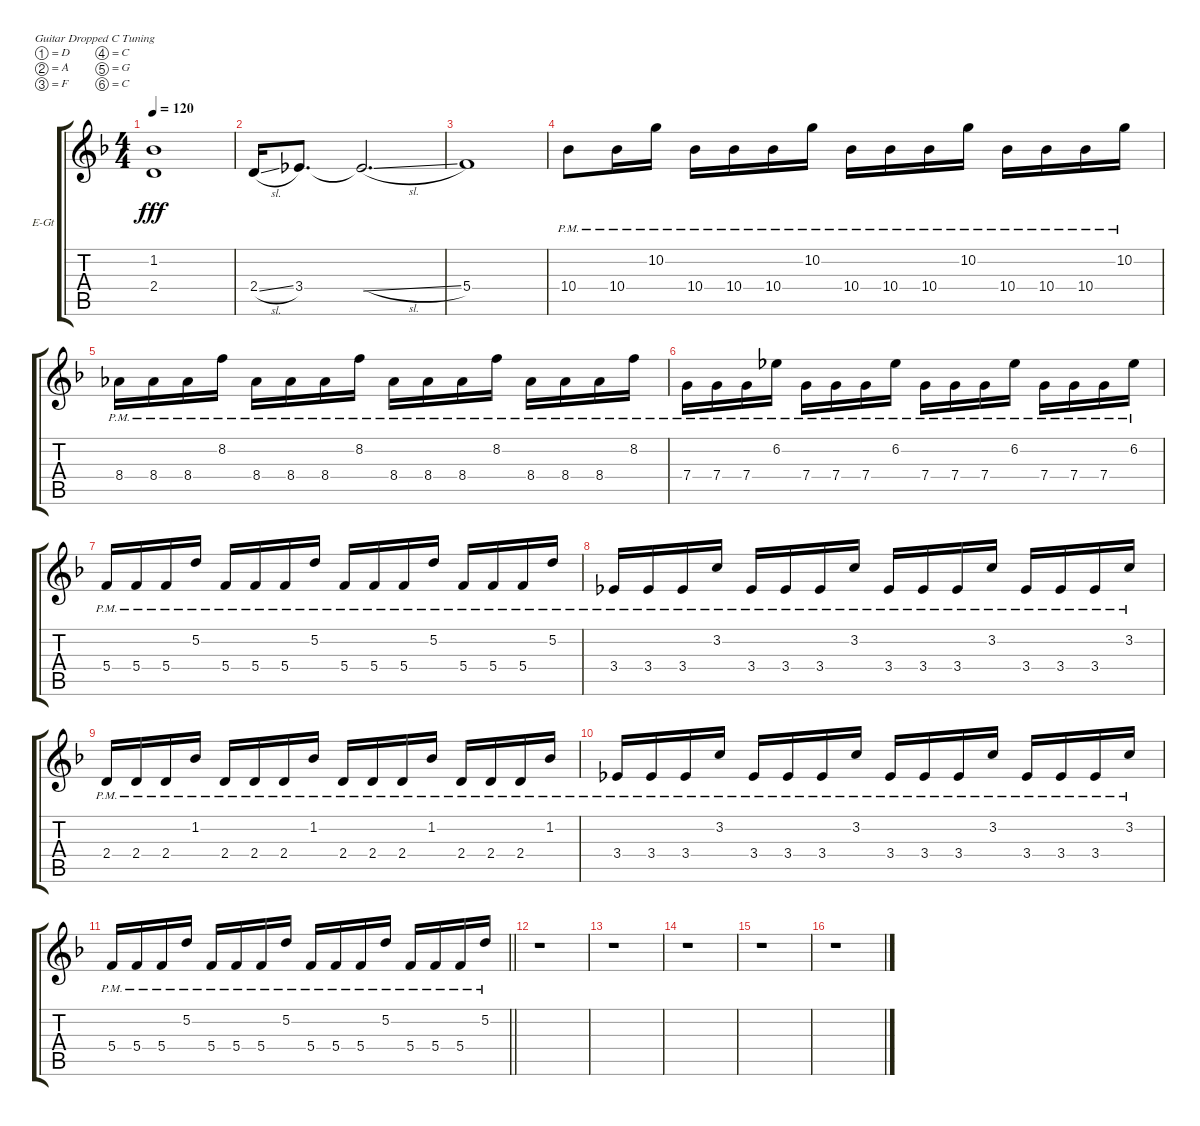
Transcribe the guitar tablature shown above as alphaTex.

\bracketExtendMode groupsimilarinstruments
\firstSystemTrackNameOrientation horizontal
\otherSystemsTrackNameOrientation horizontal
\track ("d1" "E-Gt") {instrument distortionguitar}
\staff {score tabs}
\tuning (D4 A3 F3 C3 G2 C2)
\ts (4 4)
\tempo 120
\clef g2
\ks f
(1.2 2.4).1{dy fff} |
2.4{sl}.16 3.4.8{d} 3.4{sl t}.2{d} |
5.4.1 |
10.4{pm}.8 10.4{pm}.16 10.2{pm}.16 10.4{pm}.16 10.4{pm}.16 10.4{pm}.16 10.2{pm}.16 10.4{pm}.16 10.4{pm}.16 10.4{pm}.16 10.2{pm}.16 10.4{pm}.16 10.4{pm}.16 10.4{pm}.16 10.2{pm}.16 |
8.4{pm}.16 8.4{pm}.16 8.4{pm}.16 8.2{pm}.16 8.4{pm}.16 8.4{pm}.16 8.4{pm}.16 8.2{pm}.16 8.4{pm}.16 8.4{pm}.16 8.4{pm}.16 8.2{pm}.16 8.4{pm}.16 8.4{pm}.16 8.4{pm}.16 8.2{pm}.16 |
7.4{pm}.16 7.4{pm}.16 7.4{pm}.16 6.2{pm}.16 7.4{pm}.16 7.4{pm}.16 7.4{pm}.16 6.2{pm}.16 7.4{pm}.16 7.4{pm}.16 7.4{pm}.16 6.2{pm}.16 7.4{pm}.16 7.4{pm}.16 7.4{pm}.16 6.2{pm}.16 |
5.4{pm}.16 5.4{pm}.16 5.4{pm}.16 5.2{pm}.16 5.4{pm}.16 5.4{pm}.16 5.4{pm}.16 5.2{pm}.16 5.4{pm}.16 5.4{pm}.16 5.4{pm}.16 5.2{pm}.16 5.4{pm}.16 5.4{pm}.16 5.4{pm}.16 5.2{pm}.16 |
3.4{pm}.16 3.4{pm}.16 3.4{pm}.16 3.2{pm}.16 3.4{pm}.16 3.4{pm}.16 3.4{pm}.16 3.2{pm}.16 3.4{pm}.16 3.4{pm}.16 3.4{pm}.16 3.2{pm}.16 3.4{pm}.16 3.4{pm}.16 3.4{pm}.16 3.2{pm}.16 |
2.4{pm}.16 2.4{pm}.16 2.4{pm}.16 1.2{pm}.16 2.4{pm}.16 2.4{pm}.16 2.4{pm}.16 1.2{pm}.16 2.4{pm}.16 2.4{pm}.16 2.4{pm}.16 1.2{pm}.16 2.4{pm}.16 2.4{pm}.16 2.4{pm}.16 1.2{pm}.16 |
3.4{pm}.16 3.4{pm}.16 3.4{pm}.16 3.2{pm}.16 3.4{pm}.16 3.4{pm}.16 3.4{pm}.16 3.2{pm}.16 3.4{pm}.16 3.4{pm}.16 3.4{pm}.16 3.2{pm}.16 3.4{pm}.16 3.4{pm}.16 3.4{pm}.16 3.2{pm}.16 |
\barLineRight lightlight
5.4{pm}.16 5.4{pm}.16 5.4{pm}.16 5.2{pm}.16 5.4{pm}.16 5.4{pm}.16 5.4{pm}.16 5.2{pm}.16 5.4{pm}.16 5.4{pm}.16 5.4{pm}.16 5.2{pm}.16 5.4{pm}.16 5.4{pm}.16 5.4{pm}.16 5.2{pm}.16 |
\section ("" " ")
r.1 |
r.1 |
r.1 |
r.1 |
r.1
